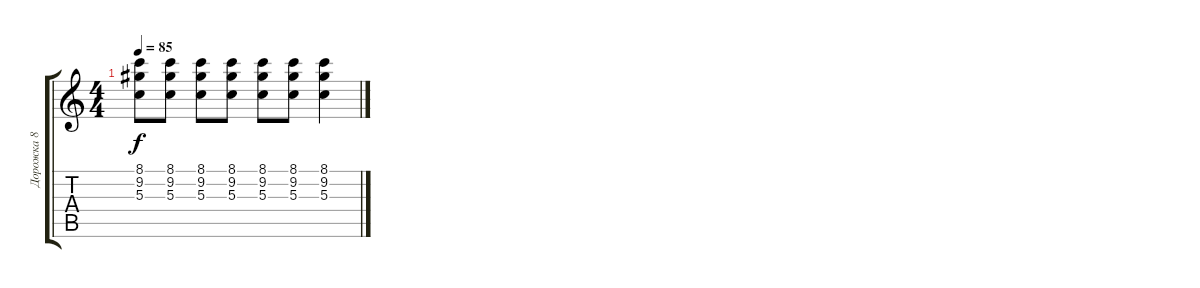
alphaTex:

\track ("Дорожка 8" "Дорожка 8") {instrument overdrivenguitar}
\staff {score tabs}
\tuning (E4 B3 G3 D3 A2 E2) {hide}
\ts (4 4)
\tempo 85
\clef g2
\ks c
(8.1 9.2 5.3).8{dy f} (8.1 9.2 5.3).8 (8.1 9.2 5.3).8 (8.1 9.2 5.3).8 (8.1 9.2 5.3).8 (8.1 9.2 5.3).8 (8.1 9.2 5.3).4
